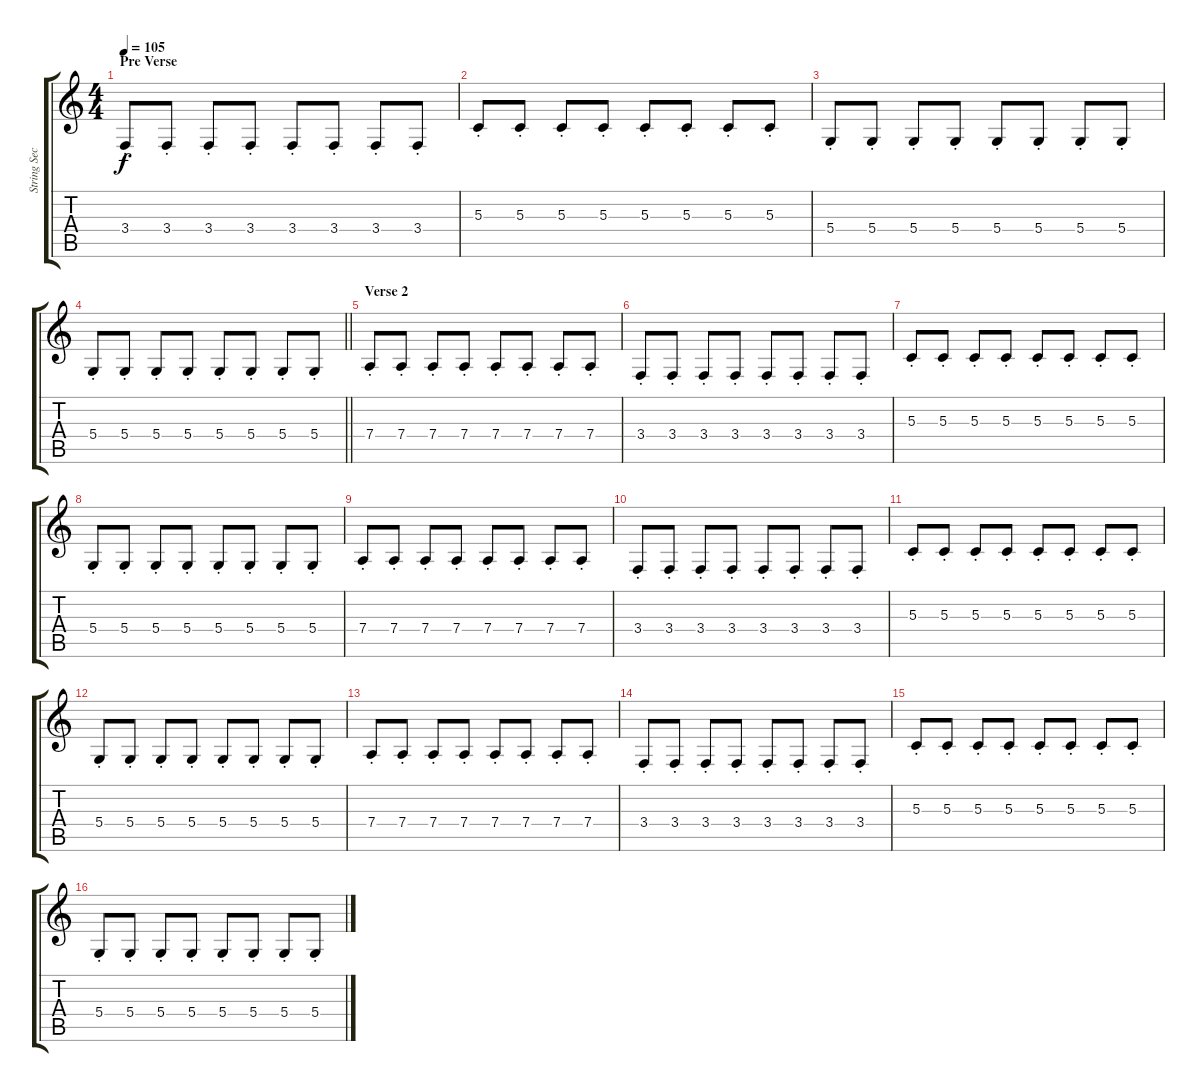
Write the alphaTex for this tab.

\track ("String Section" "String Sec") {instrument violin}
\staff {score tabs}
\tuning (E4 B3 G3 D3 A2 E2) {hide}
\ts (4 4)
\section ("" "Pre Verse ")
\tempo 105
\clef g2
\ks c
3.4{st}.8{dy f} 3.4{st}.8 3.4{st}.8 3.4{st}.8 3.4{st}.8 3.4{st}.8 3.4{st}.8 3.4{st}.8 |
5.3{st}.8 5.3{st}.8 5.3{st}.8 5.3{st}.8 5.3{st}.8 5.3{st}.8 5.3{st}.8 5.3{st}.8 |
5.4{st}.8 5.4{st}.8 5.4{st}.8 5.4{st}.8 5.4{st}.8 5.4{st}.8 5.4{st}.8 5.4{st}.8 |
\barLineRight lightlight
5.4{st}.8 5.4{st}.8 5.4{st}.8 5.4{st}.8 5.4{st}.8 5.4{st}.8 5.4{st}.8 5.4{st}.8 |
\section ("" "Verse 2")
7.4{st}.8 7.4{st}.8 7.4{st}.8 7.4{st}.8 7.4{st}.8 7.4{st}.8 7.4{st}.8 7.4{st}.8 |
3.4{st}.8 3.4{st}.8 3.4{st}.8 3.4{st}.8 3.4{st}.8 3.4{st}.8 3.4{st}.8 3.4{st}.8 |
5.3{st}.8 5.3{st}.8 5.3{st}.8 5.3{st}.8 5.3{st}.8 5.3{st}.8 5.3{st}.8 5.3{st}.8 |
5.4{st}.8 5.4{st}.8 5.4{st}.8 5.4{st}.8 5.4{st}.8 5.4{st}.8 5.4{st}.8 5.4{st}.8 |
7.4{st}.8 7.4{st}.8 7.4{st}.8 7.4{st}.8 7.4{st}.8 7.4{st}.8 7.4{st}.8 7.4{st}.8 |
3.4{st}.8 3.4{st}.8 3.4{st}.8 3.4{st}.8 3.4{st}.8 3.4{st}.8 3.4{st}.8 3.4{st}.8 |
5.3{st}.8 5.3{st}.8 5.3{st}.8 5.3{st}.8 5.3{st}.8 5.3{st}.8 5.3{st}.8 5.3{st}.8 |
5.4{st}.8 5.4{st}.8 5.4{st}.8 5.4{st}.8 5.4{st}.8 5.4{st}.8 5.4{st}.8 5.4{st}.8 |
7.4{st}.8 7.4{st}.8 7.4{st}.8 7.4{st}.8 7.4{st}.8 7.4{st}.8 7.4{st}.8 7.4{st}.8 |
3.4{st}.8 3.4{st}.8 3.4{st}.8 3.4{st}.8 3.4{st}.8 3.4{st}.8 3.4{st}.8 3.4{st}.8 |
5.3{st}.8 5.3{st}.8 5.3{st}.8 5.3{st}.8 5.3{st}.8 5.3{st}.8 5.3{st}.8 5.3{st}.8 |
5.4{st}.8 5.4{st}.8 5.4{st}.8 5.4{st}.8 5.4{st}.8 5.4{st}.8 5.4{st}.8 5.4{st}.8
